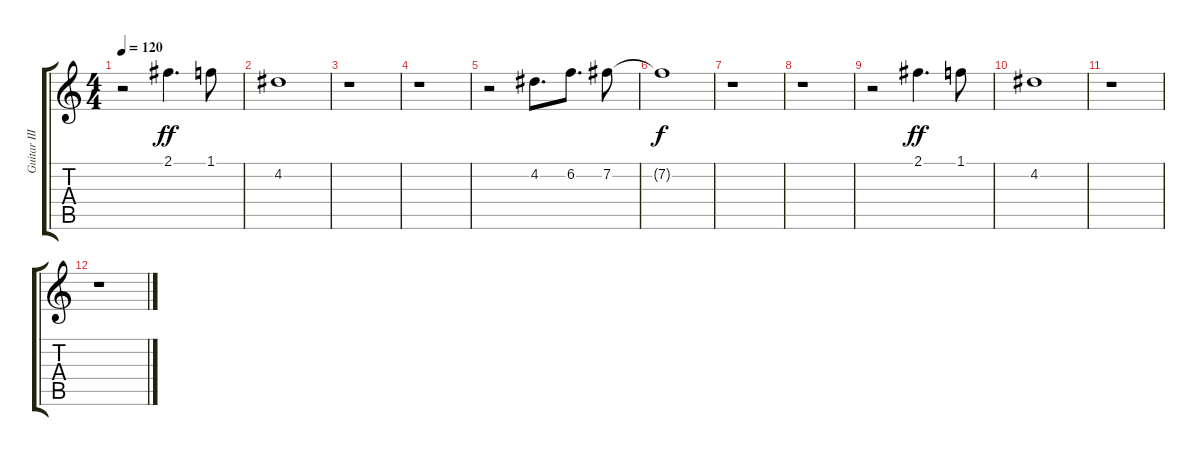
\track ("Guitar III" "Guitar III") {instrument distortionguitar}
\staff {score tabs}
\tuning (E4 B3 G3 D3 A2 E2) {hide}
\ts (4 4)
\tempo 120
\clef g2
\ks c
r.2{dy f} 2.1.4{d dy ff} 1.1.8 |
4.2.1 |
r.1 |
r.1 |
r.2 4.2.8{d} 6.2.8{d} 7.2.8 |
7.2{t}.1{dy f} |
r.1 |
r.1 |
r.2 2.1.4{d dy ff} 1.1.8 |
4.2.1 |
r.1 |
r.1
